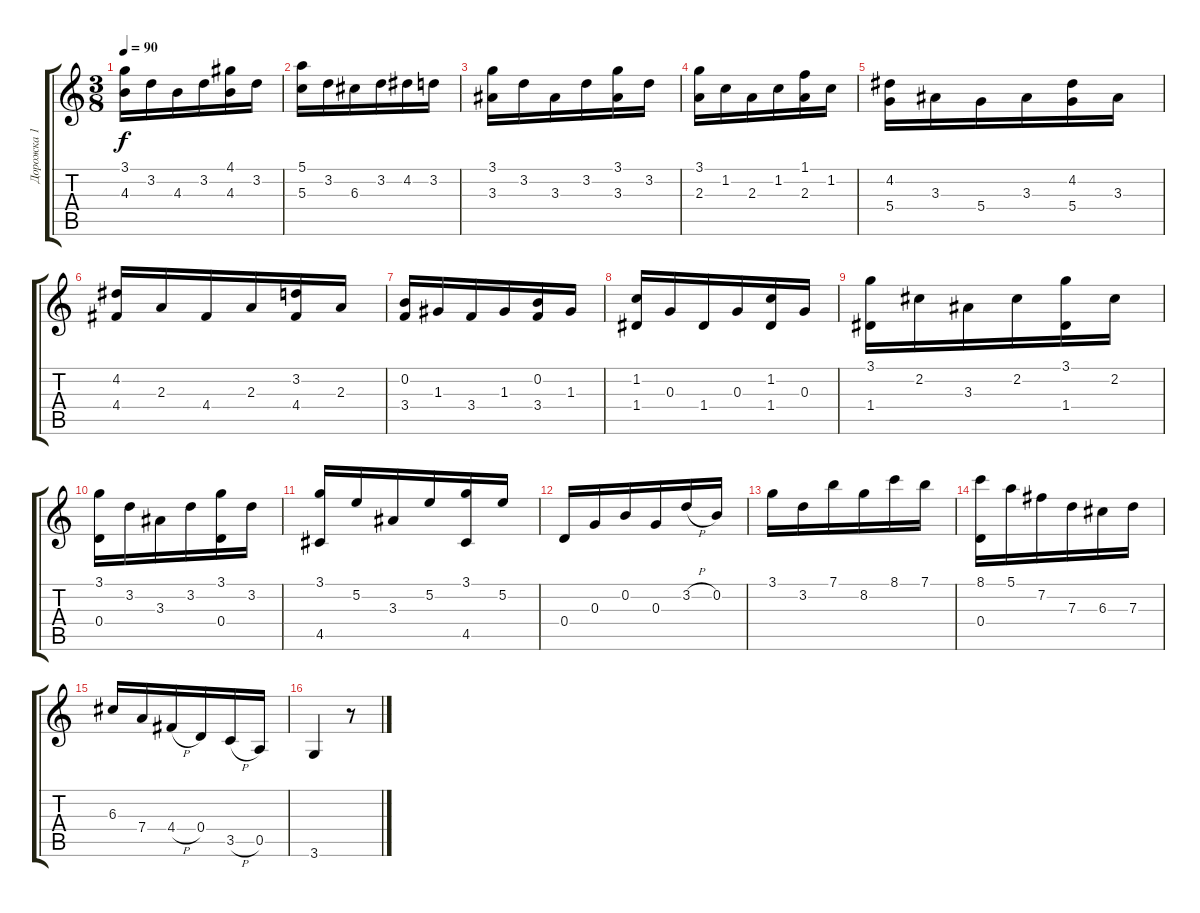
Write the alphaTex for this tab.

\track ("Дорожка 1" "Дорожка 1") {instrument acousticguitarnylon}
\staff {score tabs}
\tuning (E4 B3 G3 D3 A2 E2) {hide}
\ts (3 8)
\tempo 90
\clef g2
\ks c
(3.1 4.3).16{dy f} 3.2.16 4.3.16 3.2.16 (4.1 4.3).16 3.2.16 |
(5.1 5.3).16 3.2.16 6.3.16 3.2.16 4.2.16 3.2.16 |
(3.1 3.3).16 3.2.16 3.3.16 3.2.16 (3.1 3.3).16 3.2.16 |
(3.1 2.3).16 1.2.16 2.3.16 1.2.16 (1.1 2.3).16 1.2.16 |
(4.2 5.4).16 3.3.16 5.4.16 3.3.16 (4.2 5.4).16 3.3.16 |
(4.2 4.4).16 2.3.16 4.4.16 2.3.16 (3.2 4.4).16 2.3.16 |
(0.2 3.4).16 1.3.16 3.4.16 1.3.16 (0.2 3.4).16 1.3.16 |
(1.2 1.4).16 0.3.16 1.4.16 0.3.16 (1.2 1.4).16 0.3.16 |
(3.1 1.4).16 2.2.16 3.3.16 2.2.16 (3.1 1.4).16 2.2.16 |
(3.1 0.4).16 3.2.16 3.3.16 3.2.16 (3.1 0.4).16 3.2.16 |
(3.1 4.5).16 5.2.16 3.3.16 5.2.16 (3.1 4.5).16 5.2.16 |
0.4.16 0.3.16 0.2.16 0.3.16 3.2{h}.16 0.2.16 |
3.1.16 3.2.16 7.1.16 8.2.16 8.1.16 7.1.16 |
(8.1 0.4).16 5.1.16 7.2.16 7.3.16 6.3.16 7.3.16 |
6.3.16 7.4.16 4.4{h}.16 0.4.16 3.5{h}.16 0.5.16 |
3.6.4 r.8
